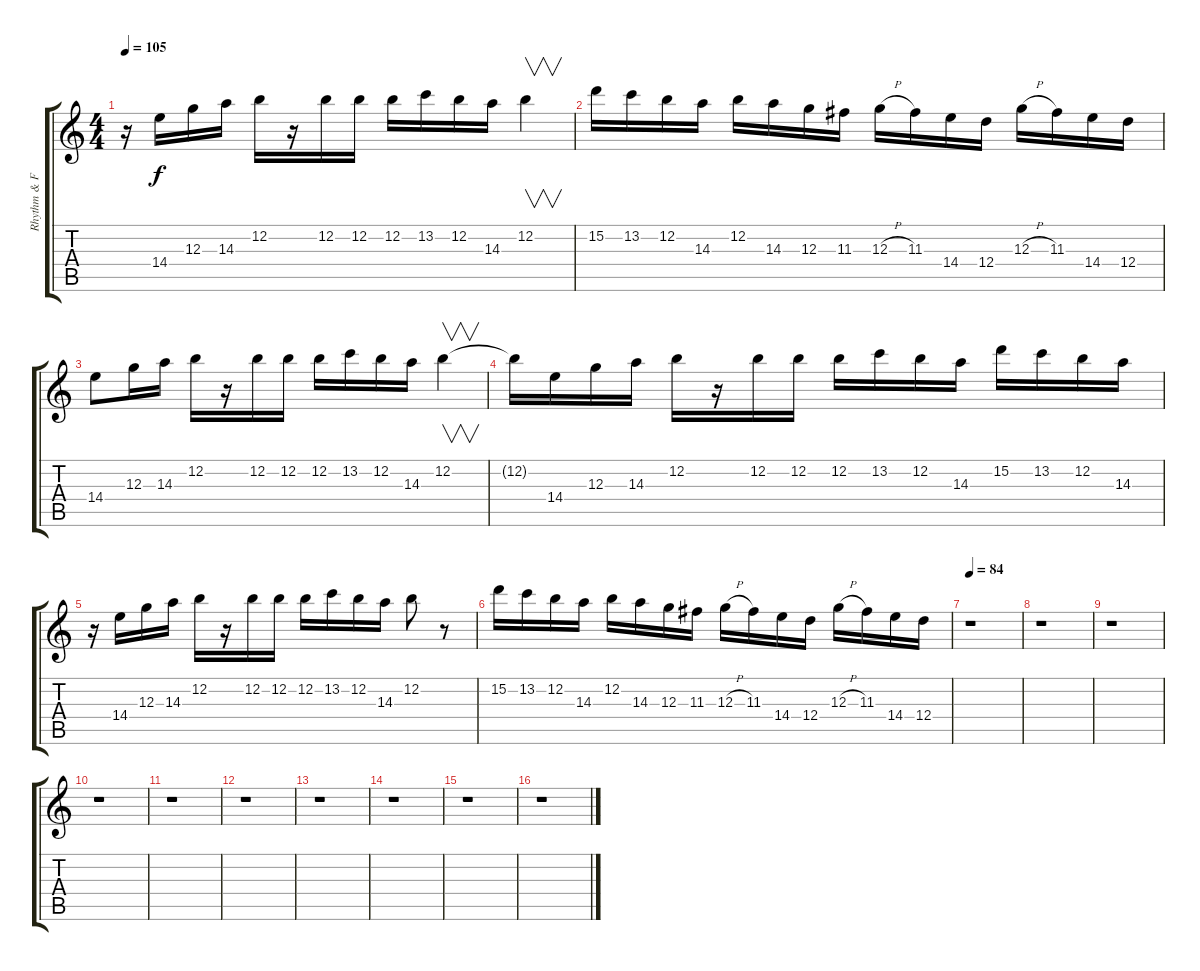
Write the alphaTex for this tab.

\track ("Rhythm & Fills (Dist.)" "Rhythm & F") {instrument distortionguitar}
\staff {score tabs}
\tuning (E4 B3 G3 D3 A2 E2) {hide}
\ts (4 4)
\tempo 105
\clef g2
\ks c
r.16{dy f} 14.4.16 12.3.16 14.3.16 12.2.16 r.16 12.2.16 12.2.16 12.2.16 13.2.16 12.2.16 14.3.16 12.2.4{v} |
15.2.16 13.2.16 12.2.16 14.3.16 12.2.16 14.3.16 12.3.16 11.3.16 12.3{h}.16 11.3.16 14.4.16 12.4.16 12.3{h}.16 11.3.16 14.4.16 12.4.16 |
14.4.8 12.3.16 14.3.16 12.2.16 r.16 12.2.16 12.2.16 12.2.16 13.2.16 12.2.16 14.3.16 12.2.4{v} |
12.2{t}.16 14.4.16 12.3.16 14.3.16 12.2.16 r.16 12.2.16 12.2.16 12.2.16 13.2.16 12.2.16 14.3.16 15.2.16 13.2.16 12.2.16 14.3.16 |
r.16 14.4.16 12.3.16 14.3.16 12.2.16 r.16 12.2.16 12.2.16 12.2.16 13.2.16 12.2.16 14.3.16 12.2.8 r.8 |
15.2.16 13.2.16 12.2.16 14.3.16 12.2.16 14.3.16 12.3.16 11.3.16 12.3{h}.16 11.3.16 14.4.16 12.4.16 12.3{h}.16 11.3.16 14.4.16 12.4.16 |
\tempo 84
r.1 |
r.1 |
r.1 |
r.1 |
r.1 |
r.1 |
r.1 |
r.1 |
r.1 |
r.1
